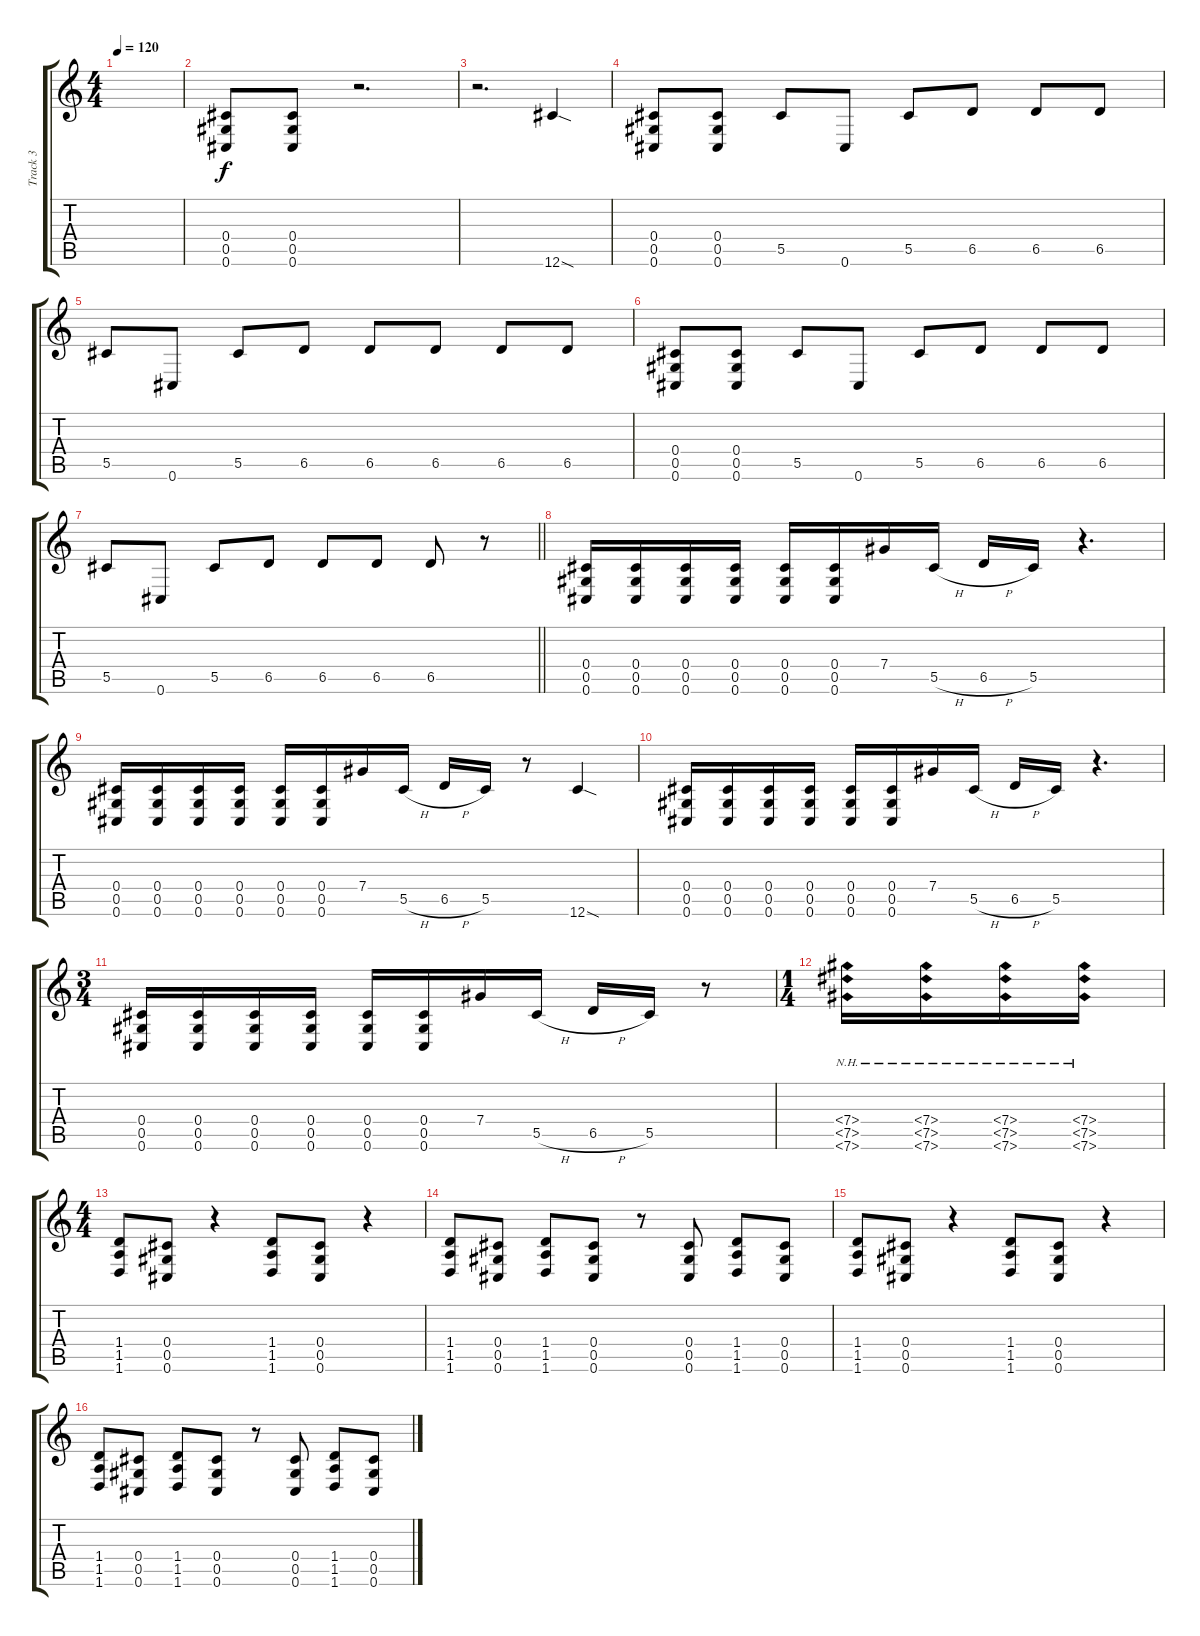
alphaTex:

\track ("Track 3" "Track 3") {instrument distortionguitar}
\staff {score tabs}
\tuning (Eb4 Bb3 Gb3 Db3 Ab2 Db2) {hide}
\ts (4 4)
\tempo 120
\clef g2
\ks c
|
(0.4 0.5 0.6).8 (0.4 0.5 0.6).8 r.2{d} |
r.2{d} 12.6{sod}.4 |
(0.4 0.5 0.6).8 (0.4 0.5 0.6).8 5.5.8 0.6.8 5.5.8 6.5.8 6.5.8 6.5.8 |
5.5.8 0.6.8 5.5.8 6.5.8 6.5.8 6.5.8 6.5.8 6.5.8 |
(0.4 0.5 0.6).8 (0.4 0.5 0.6).8 5.5.8 0.6.8 5.5.8 6.5.8 6.5.8 6.5.8 |
\barLineRight lightlight
5.5.8 0.6.8 5.5.8 6.5.8 6.5.8 6.5.8 6.5.8 r.8 |
(0.4 0.5 0.6).16 (0.4 0.5 0.6).16 (0.4 0.5 0.6).16 (0.4 0.5 0.6).16 (0.4 0.5 0.6).16 (0.4 0.5 0.6).16 7.4.16 5.5{h}.16 6.5{h}.16 5.5.16 r.4{d} |
(0.4 0.5 0.6).16 (0.4 0.5 0.6).16 (0.4 0.5 0.6).16 (0.4 0.5 0.6).16 (0.4 0.5 0.6).16 (0.4 0.5 0.6).16 7.4.16 5.5{h}.16 6.5{h}.16 5.5.16 r.8 12.6{sod}.4 |
(0.4 0.5 0.6).16 (0.4 0.5 0.6).16 (0.4 0.5 0.6).16 (0.4 0.5 0.6).16 (0.4 0.5 0.6).16 (0.4 0.5 0.6).16 7.4.16 5.5{h}.16 6.5{h}.16 5.5.16 r.4{d} |
\ts (3 4)
(0.4 0.5 0.6).16 (0.4 0.5 0.6).16 (0.4 0.5 0.6).16 (0.4 0.5 0.6).16 (0.4 0.5 0.6).16 (0.4 0.5 0.6).16 7.4.16 5.5{h}.16 6.5{h}.16 5.5.16 r.8 |
\ts (1 4)
(7.4{nh} 7.5{nh} 7.6{nh}).16 (7.4{nh} 7.5{nh} 7.6{nh}).16 (7.4{nh} 7.5{nh} 7.6{nh}).16 (7.4{nh} 7.5{nh} 7.6{nh}).16 |
\ts (4 4)
(1.4 1.5 1.6).8 (0.4 0.5 0.6).8 r.4 (1.4 1.5 1.6).8 (0.4 0.5 0.6).8 r.4 |
(1.4 1.5 1.6).8 (0.4 0.5 0.6).8 (1.4 1.5 1.6).8 (0.4 0.5 0.6).8 r.8 (0.4 0.5 0.6).8 (1.4 1.5 1.6).8 (0.4 0.5 0.6).8 |
(1.4 1.5 1.6).8 (0.4 0.5 0.6).8 r.4 (1.4 1.5 1.6).8 (0.4 0.5 0.6).8 r.4 |
(1.4 1.5 1.6).8 (0.4 0.5 0.6).8 (1.4 1.5 1.6).8 (0.4 0.5 0.6).8 r.8 (0.4 0.5 0.6).8 (1.4 1.5 1.6).8 (0.4 0.5 0.6).8
